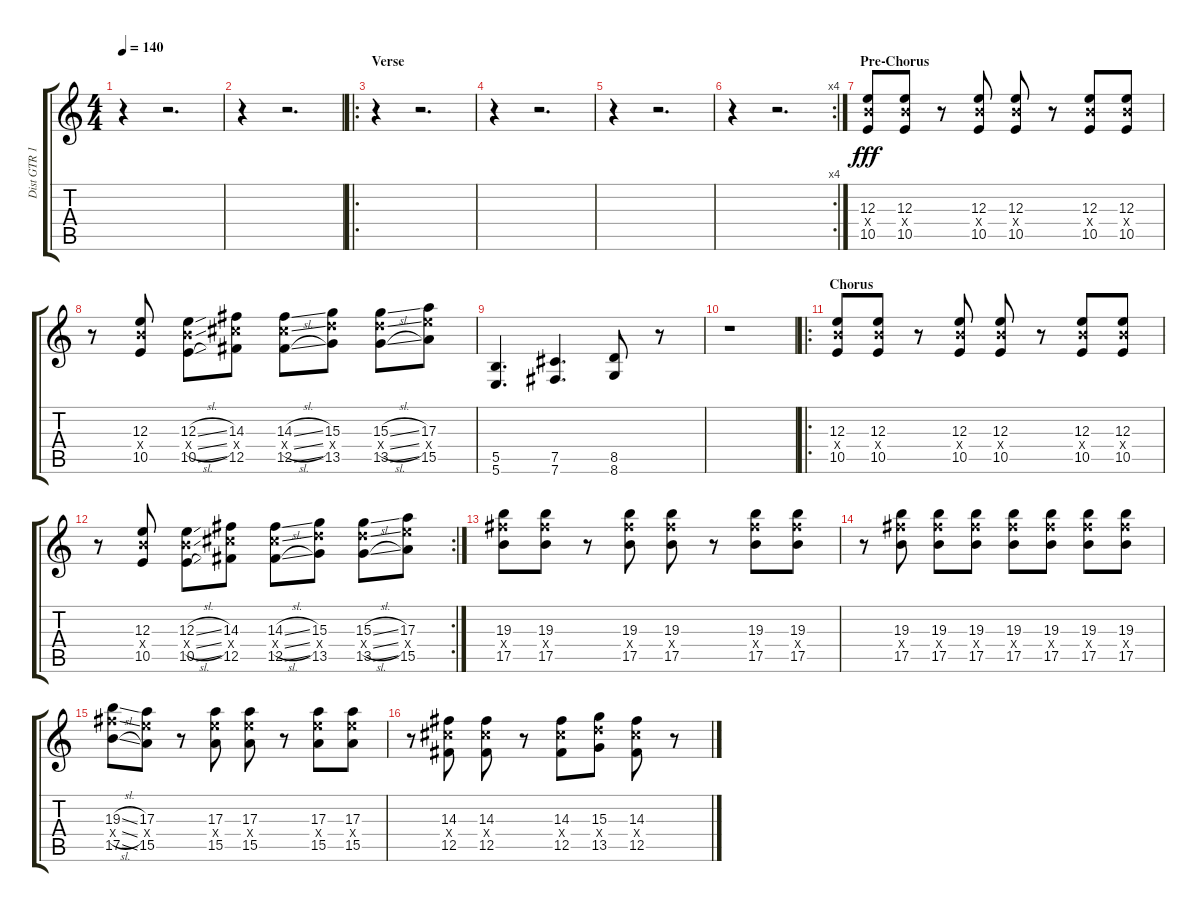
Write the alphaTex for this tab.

\track ("Dist GTR 1" "Dist GTR 1") {instrument distortionguitar}
\staff {score tabs}
\tuning (Db4 Ab3 E3 B2 Gb2 B1) {hide}
\ts (4 4)
\tempo 140
\clef g2
\ks c
r.4{dy fff} r.2{d} |
r.4 r.2{d} |
\ro
\section ("" "Verse")
r.4 r.2{d} |
r.4 r.2{d} |
r.4 r.2{d} |
\rc 4
r.4 r.2{d} |
\section ("" "Pre-Chorus")
(12.3 12.4{x} 10.5).8 (12.3 12.4{x} 10.5).8 r.8 (12.3 12.4{x} 10.5).8 (12.3 12.4{x} 10.5).8 r.8 (12.3 12.4{x} 10.5).8 (12.3 12.4{x} 10.5).8 |
r.8 (12.3 12.4{x} 10.5).8 (12.3{sl} 12.4{sl x} 10.5{sl}).8 (14.3 14.4{x} 12.5).8 (14.3{sl} 14.4{sl x} 12.5{sl}).8 (15.3 15.4{x} 13.5).8 (15.3{sl} 15.4{sl x} 13.5{sl}).8 (17.3 17.4{x} 15.5).8 |
(5.5 5.6).4{d} (7.5 7.6).4{d} (8.5 8.6).8 r.8 |
r.1 |
\ro
\section ("" "Chorus")
(12.3 12.4{x} 10.5).8 (12.3 12.4{x} 10.5).8 r.8 (12.3 12.4{x} 10.5).8 (12.3 12.4{x} 10.5).8 r.8 (12.3 12.4{x} 10.5).8 (12.3 12.4{x} 10.5).8 |
\rc 2
r.8 (12.3 12.4{x} 10.5).8 (12.3{sl} 12.4{sl x} 10.5{sl}).8 (14.3 14.4{x} 12.5).8 (14.3{sl} 14.4{sl x} 12.5{sl}).8 (15.3 15.4{x} 13.5).8 (15.3{sl} 15.4{sl x} 13.5{sl}).8 (17.3 17.4{x} 15.5).8 |
(19.3 19.4{x} 17.5).8 (19.3 19.4{x} 17.5).8 r.8 (19.3 19.4{x} 17.5).8 (19.3 19.4{x} 17.5).8 r.8 (19.3 19.4{x} 17.5).8 (19.3 19.4{x} 17.5).8 |
r.8 (19.3 19.4{x} 17.5).8 (19.3 19.4{x} 17.5).8 (19.3 19.4{x} 17.5).8 (19.3 19.4{x} 17.5).8 (19.3 19.4{x} 17.5).8 (19.3 19.4{x} 17.5).8 (19.3 19.4{x} 17.5).8 |
(19.3{sl} 19.4{sl x} 17.5{sl}).8 (17.3 17.4{x} 15.5).8 r.8 (17.3 17.4{x} 15.5).8 (17.3 17.4{x} 15.5).8 r.8 (17.3 17.4{x} 15.5).8 (17.3 17.4{x} 15.5).8 |
r.8 (14.3 14.4{x} 12.5).8 (14.3 14.4{x} 12.5).8 r.8 (14.3 14.4{x} 12.5).8 (15.3 15.4{x} 13.5).8 (14.3 14.4{x} 12.5).8 r.8
